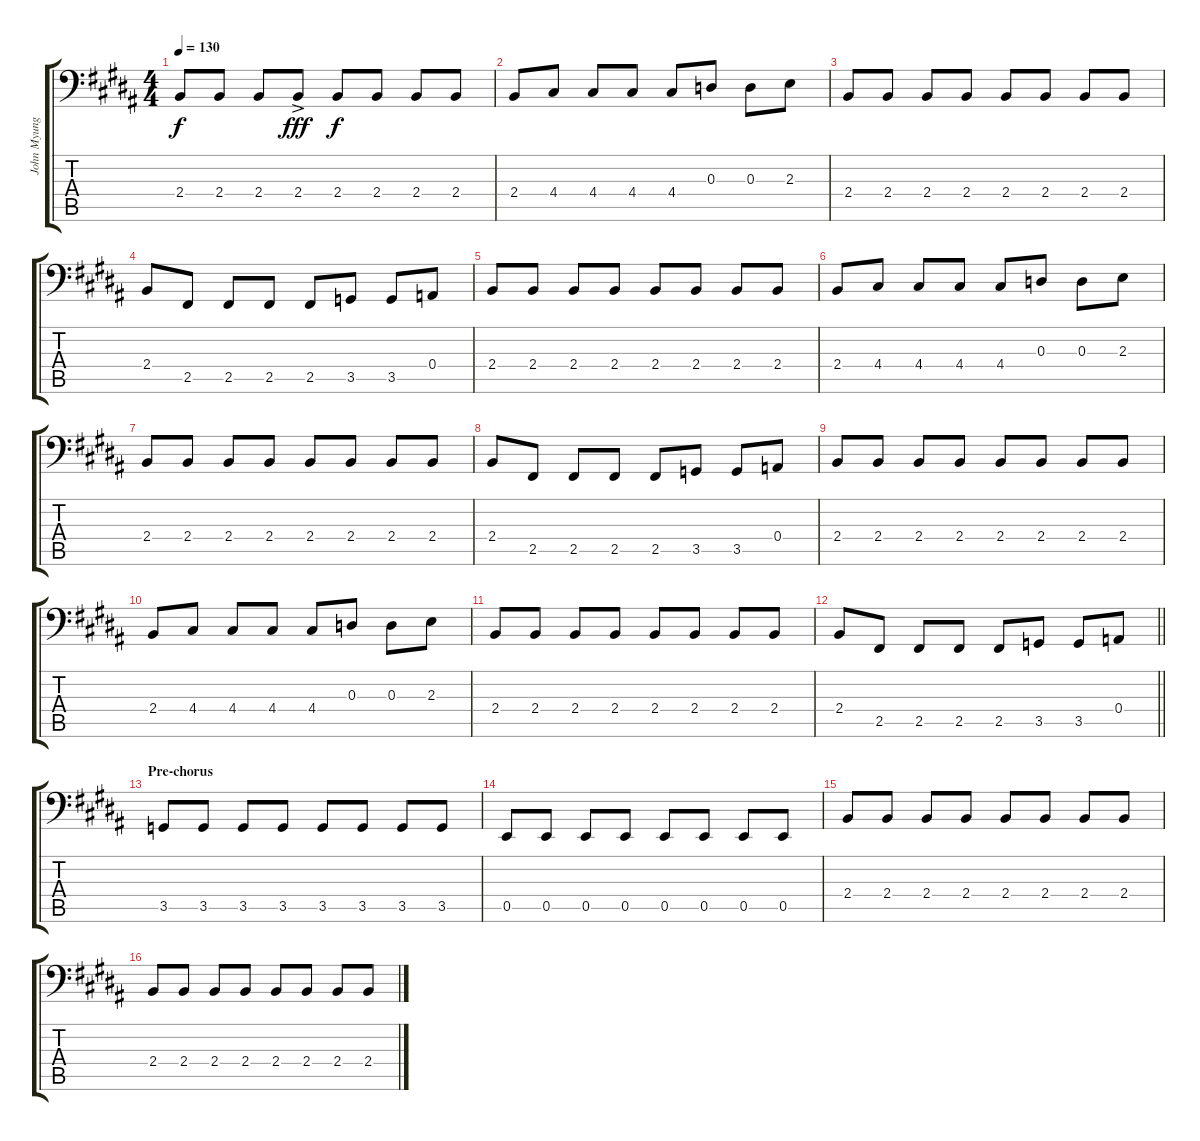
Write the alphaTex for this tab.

\track ("John Myung" "John Myung") {instrument electricbassfinger}
\staff {score tabs}
\tuning (C3 G2 D2 A1 E1 B0) {hide}
\ts (4 4)
\tempo 130
\clef f4
\ks g#minor
2.4.8{dy f} 2.4.8 2.4.8 2.4{ac}.8{dy fff instrument slapbass1} 2.4.8{dy f instrument electricbassfinger} 2.4.8 2.4.8 2.4.8 |
2.4.8 4.4.8 4.4.8 4.4.8 4.4.8 0.3.8 0.3.8 2.3.8 |
2.4.8 2.4.8 2.4.8 2.4.8 2.4.8 2.4.8 2.4.8 2.4.8 |
2.4.8 2.5.8 2.5.8 2.5.8 2.5.8 3.5.8 3.5.8 0.4.8 |
2.4.8 2.4.8 2.4.8 2.4.8 2.4.8 2.4.8 2.4.8 2.4.8 |
2.4.8 4.4.8 4.4.8 4.4.8 4.4.8 0.3.8 0.3.8 2.3.8 |
2.4.8 2.4.8 2.4.8 2.4.8 2.4.8 2.4.8 2.4.8 2.4.8 |
2.4.8 2.5.8 2.5.8 2.5.8 2.5.8 3.5.8 3.5.8 0.4.8 |
2.4.8 2.4.8 2.4.8 2.4.8 2.4.8 2.4.8 2.4.8 2.4.8 |
2.4.8 4.4.8 4.4.8 4.4.8 4.4.8 0.3.8 0.3.8 2.3.8 |
2.4.8 2.4.8 2.4.8 2.4.8 2.4.8 2.4.8 2.4.8 2.4.8 |
\barLineRight lightlight
2.4.8 2.5.8 2.5.8 2.5.8 2.5.8 3.5.8 3.5.8 0.4.8 |
\section ("" "Pre-chorus")
3.5.8 3.5.8 3.5.8 3.5.8 3.5.8 3.5.8 3.5.8 3.5.8 |
0.5.8 0.5.8 0.5.8 0.5.8 0.5.8 0.5.8 0.5.8 0.5.8 |
2.4.8 2.4.8 2.4.8 2.4.8 2.4.8 2.4.8 2.4.8 2.4.8 |
2.4.8 2.4.8 2.4.8 2.4.8 2.4.8 2.4.8 2.4.8 2.4.8
